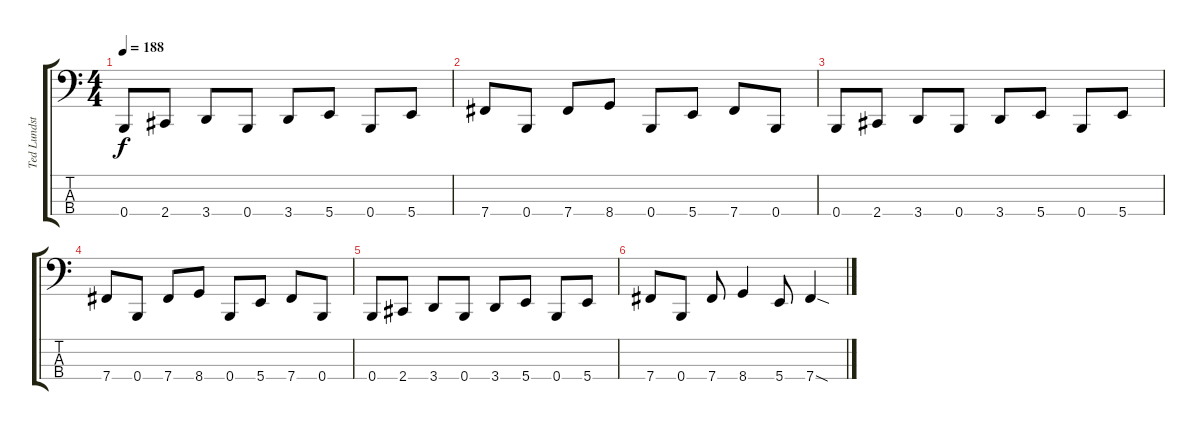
\track ("Ted Lundström" "Ted Lundst") {instrument electricbassfinger}
\staff {score tabs}
\tuning (D2 A1 E1 B0) {hide}
\ts (4 4)
\tempo 188
\clef f4
\ks c
0.4.8{dy f} 2.4.8 3.4.8 0.4.8 3.4.8 5.4.8 0.4.8 5.4.8 |
7.4.8 0.4.8 7.4.8 8.4.8 0.4.8 5.4.8 7.4.8 0.4.8 |
0.4.8 2.4.8 3.4.8 0.4.8 3.4.8 5.4.8 0.4.8 5.4.8 |
7.4.8 0.4.8 7.4.8 8.4.8 0.4.8 5.4.8 7.4.8 0.4.8 |
0.4.8 2.4.8 3.4.8 0.4.8 3.4.8 5.4.8 0.4.8 5.4.8 |
7.4.8 0.4.8 7.4.8 8.4.4 5.4.8 7.4{sod}.4
